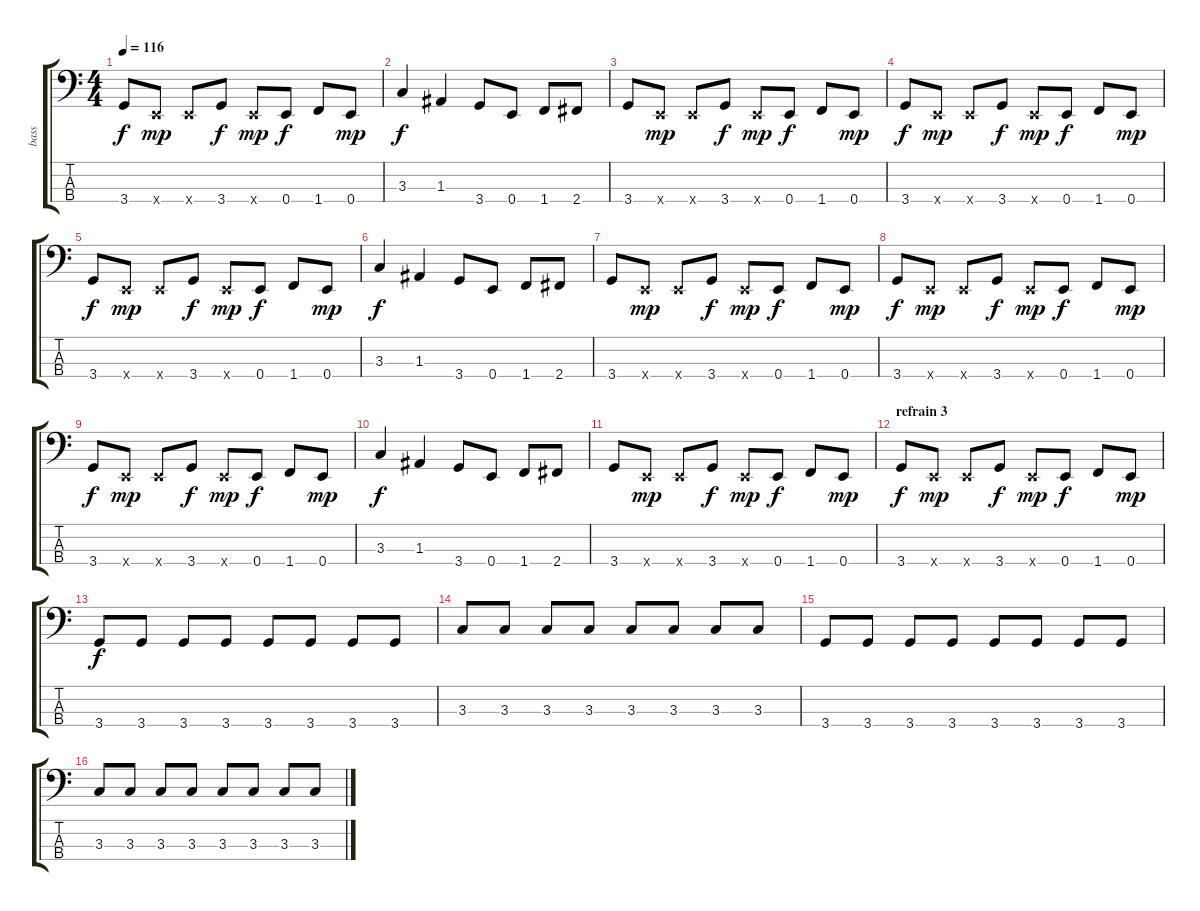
\track ("bass" "bass") {instrument electricbassfinger}
\staff {score tabs}
\tuning (G2 D2 A1 E1) {hide}
\ts (4 4)
\tempo 116
\clef f4
\ks c
3.4.8{dy f} 0.4{x}.8{dy mp} 0.4{x}.8 3.4.8{dy f} 0.4{x}.8{dy mp} 0.4.8{dy f} 1.4.8 0.4.8{dy mp} |
3.3.4{dy f} 1.3.4 3.4.8 0.4.8 1.4.8 2.4.8 |
3.4.8 0.4{x}.8{dy mp} 0.4{x}.8 3.4.8{dy f} 0.4{x}.8{dy mp} 0.4.8{dy f} 1.4.8 0.4.8{dy mp} |
3.4.8{dy f} 0.4{x}.8{dy mp} 0.4{x}.8 3.4.8{dy f} 0.4{x}.8{dy mp} 0.4.8{dy f} 1.4.8 0.4.8{dy mp} |
3.4.8{dy f} 0.4{x}.8{dy mp} 0.4{x}.8 3.4.8{dy f} 0.4{x}.8{dy mp} 0.4.8{dy f} 1.4.8 0.4.8{dy mp} |
3.3.4{dy f} 1.3.4 3.4.8 0.4.8 1.4.8 2.4.8 |
3.4.8 0.4{x}.8{dy mp} 0.4{x}.8 3.4.8{dy f} 0.4{x}.8{dy mp} 0.4.8{dy f} 1.4.8 0.4.8{dy mp} |
3.4.8{dy f} 0.4{x}.8{dy mp} 0.4{x}.8 3.4.8{dy f} 0.4{x}.8{dy mp} 0.4.8{dy f} 1.4.8 0.4.8{dy mp} |
3.4.8{dy f} 0.4{x}.8{dy mp} 0.4{x}.8 3.4.8{dy f} 0.4{x}.8{dy mp} 0.4.8{dy f} 1.4.8 0.4.8{dy mp} |
3.3.4{dy f} 1.3.4 3.4.8 0.4.8 1.4.8 2.4.8 |
3.4.8 0.4{x}.8{dy mp} 0.4{x}.8 3.4.8{dy f} 0.4{x}.8{dy mp} 0.4.8{dy f} 1.4.8 0.4.8{dy mp} |
\section ("" "refrain 3")
3.4.8{dy f} 0.4{x}.8{dy mp} 0.4{x}.8 3.4.8{dy f} 0.4{x}.8{dy mp} 0.4.8{dy f} 1.4.8 0.4.8{dy mp} |
3.4.8{dy f} 3.4.8 3.4.8 3.4.8 3.4.8 3.4.8 3.4.8 3.4.8 |
3.3.8 3.3.8 3.3.8 3.3.8 3.3.8 3.3.8 3.3.8 3.3.8 |
3.4.8 3.4.8 3.4.8 3.4.8 3.4.8 3.4.8 3.4.8 3.4.8 |
3.3.8 3.3.8 3.3.8 3.3.8 3.3.8 3.3.8 3.3.8 3.3.8
